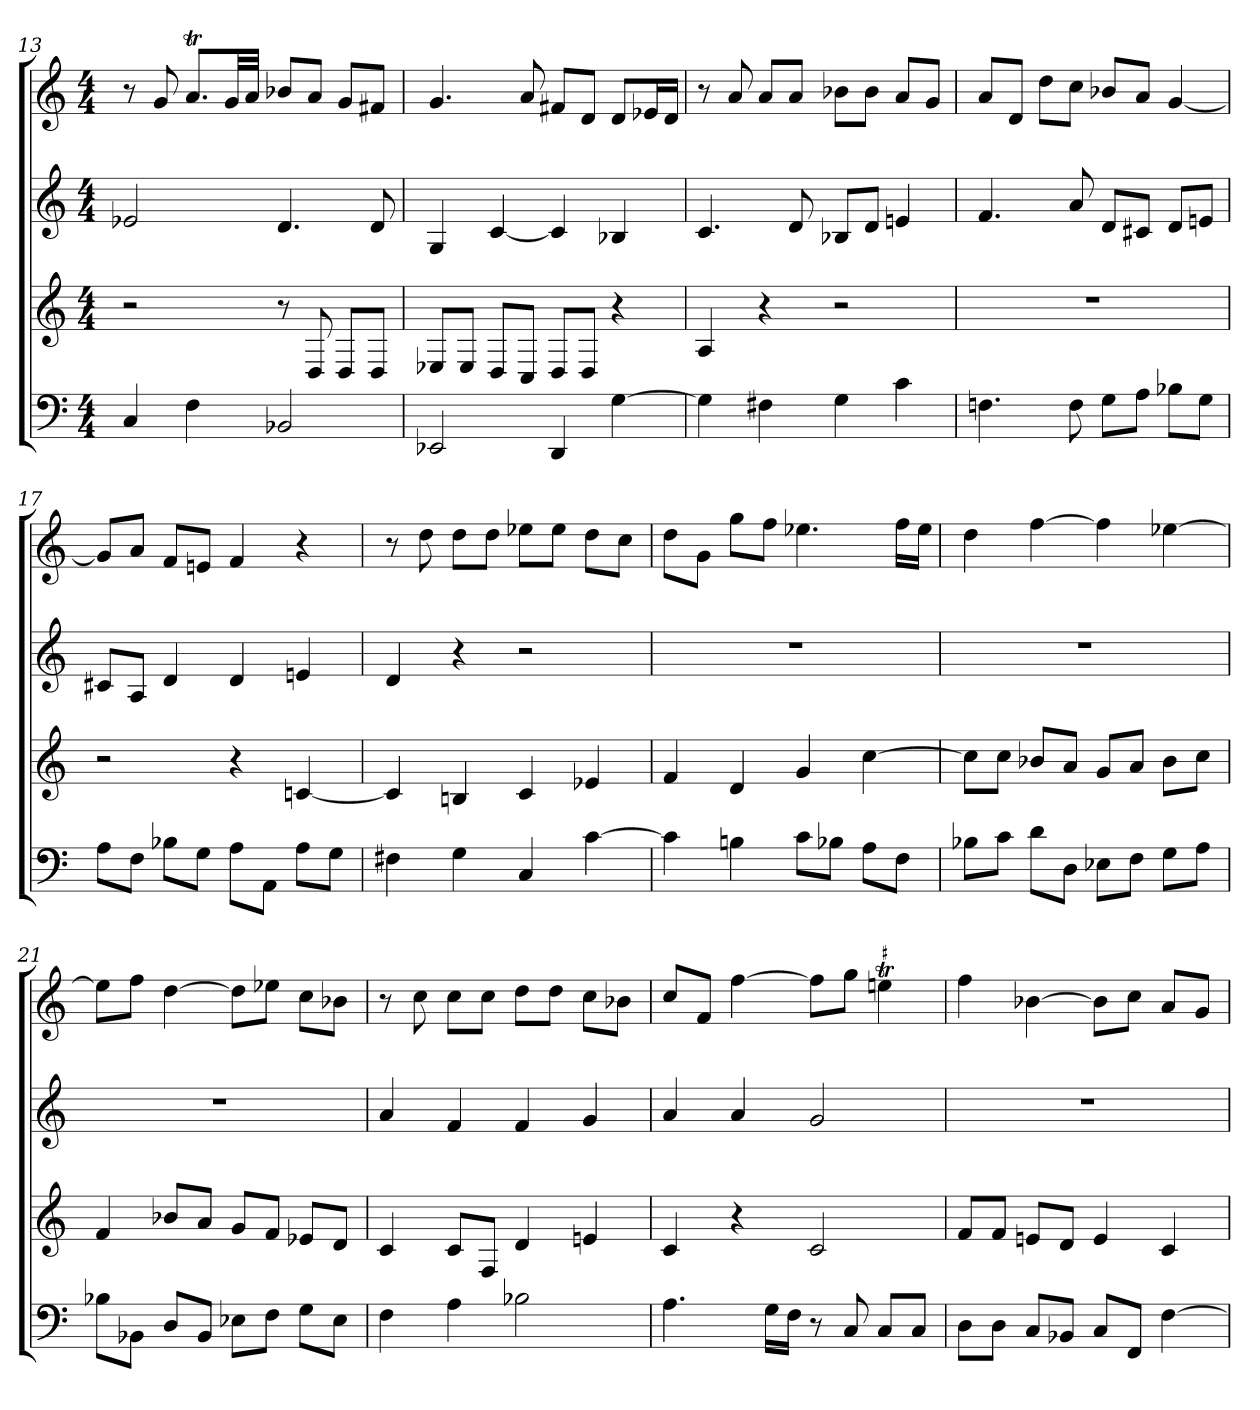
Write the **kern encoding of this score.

**kern	**kern	**kern	**kern
*part4	*part3	*part2	*part1
*staff4	*staff3	*staff2	*staff1
*M4/4	*M4/4	*M4/4	*M4/4
=13	=13	=13	=13
4C	2r	2e-X	8r
.	.	.	8g
4F	.	.	8.aTL
.	.	.	32gLL
.	.	.	32aJJJ
2BB-X	8r	4.d	8b-XL
.	8D	.	8aJ
.	8DL	.	8gL
.	8DJ	8d	8f#XJ
=14	=14	=14	=14
2EE-X	8E-XL	4G	4.g
.	8E-J	.	.
.	8DL	[4c	.
.	8CJ	.	8a
4DD	8DL	4c]	8f#XL
.	8DJ	.	8dJ
[4G	4r	4B-X	8dL
.	.	.	16e-XL
.	.	.	16dJJ
=15	=15	=15	=15
4G]	4A	4.c	8r
.	.	.	8a
4F#X	4r	.	8aL
.	.	8d	8aJ
4G	2r	8B-XL	8b-XL
.	.	8dJ	8b-J
4c	.	4en	8aL
.	.	.	8gJ
=16	=16	=16	=16
4.Fn	1r	4.f	8aL
.	.	.	8dJ
.	.	.	8ddL
8F	.	8a	8ccJ
8GL	.	8dL	8b-XL
8AJ	.	8c#XJ	8aJ
8B-XL	.	8dL	[4g
8GJ	.	8enJ	.
=17	=17	=17	=17
8AL	2r	8c#XL	8gL]
8FJ	.	8AJ	8aJ
8B-XL	.	4d	8fL
8GJ	.	.	8enJ
8AL	4r	4d	4f
8AAJ	.	.	.
8AL	[4cn	4en	4r
8GJ	.	.	.
=18	=18	=18	=18
4F#X	4c]	4d	8r
.	.	.	8dd
4G	4Bn	4r	8ddL
.	.	.	8ddJ
4C	4c	2r	8ee-XL
.	.	.	8ee-J
[4c	4e-X	.	8ddL
.	.	.	8ccJ
=19	=19	=19	=19
4c]	4f	1r	8ddL
.	.	.	8gJ
4Bn	4d	.	8ggL
.	.	.	8ffJ
8cL	4g	.	4.ee-X
8B-XJ	.	.	.
8AL	[4cc	.	.
8FJ	.	.	16ffLL
.	.	.	16ee-JJ
=20	=20	=20	=20
8B-XL	8ccL]	1r	4dd
8cJ	8ccJ	.	.
8dL	8b-XL	.	[4ff
8DJ	8aJ	.	.
8E-XL	8gL	.	4ff]
8FJ	8aJ	.	.
8GL	8b-L	.	[4ee-X
8AJ	8ccJ	.	.
=21	=21	=21	=21
8B-XL	4f	1r	8ee-L]
8BB-XJ	.	.	8ffJ
8DL	8b-XL	.	[4dd
8BB-J	8aJ	.	.
8E-XL	8gL	.	8ddL]
8FJ	8fJ	.	8ee-XJ
8GL	8e-XL	.	8ccL
8E-J	8dJ	.	8b-XJ
=22	=22	=22	=22
4F	4c	4a	8r
.	.	.	8cc
4A	8cL	4f	8ccL
.	8FJ	.	8ccJ
2B-X	4d	4f	8ddL
.	.	.	8ddJ
.	4en	4g	8ccL
.	.	.	8b-XJ
=23	=23	=23	=23
4.A	4c	4a	8ccL
.	.	.	8fJ
.	4r	4a	[4ff
16GLL	.	.	.
16FJJ	.	.	.
8r	2c	2g	8ffL]
8C	.	.	8ggJ
!	!	!	!LO:TR:acc=#
8CL	.	.	4eenT
8CJ	.	.	.
=24	=24	=24	=24
8DL	8fL	1r	4ff
8DJ	8fJ	.	.
8CL	8enL	.	[4b-X
8BB-XJ	8dJ	.	.
8CL	4e	.	8b-L]
8FFJ	.	.	8ccJ
[4F	4c	.	8aL
.	.	.	8gJ
=	=	=	=
*-	*-	*-	*-
